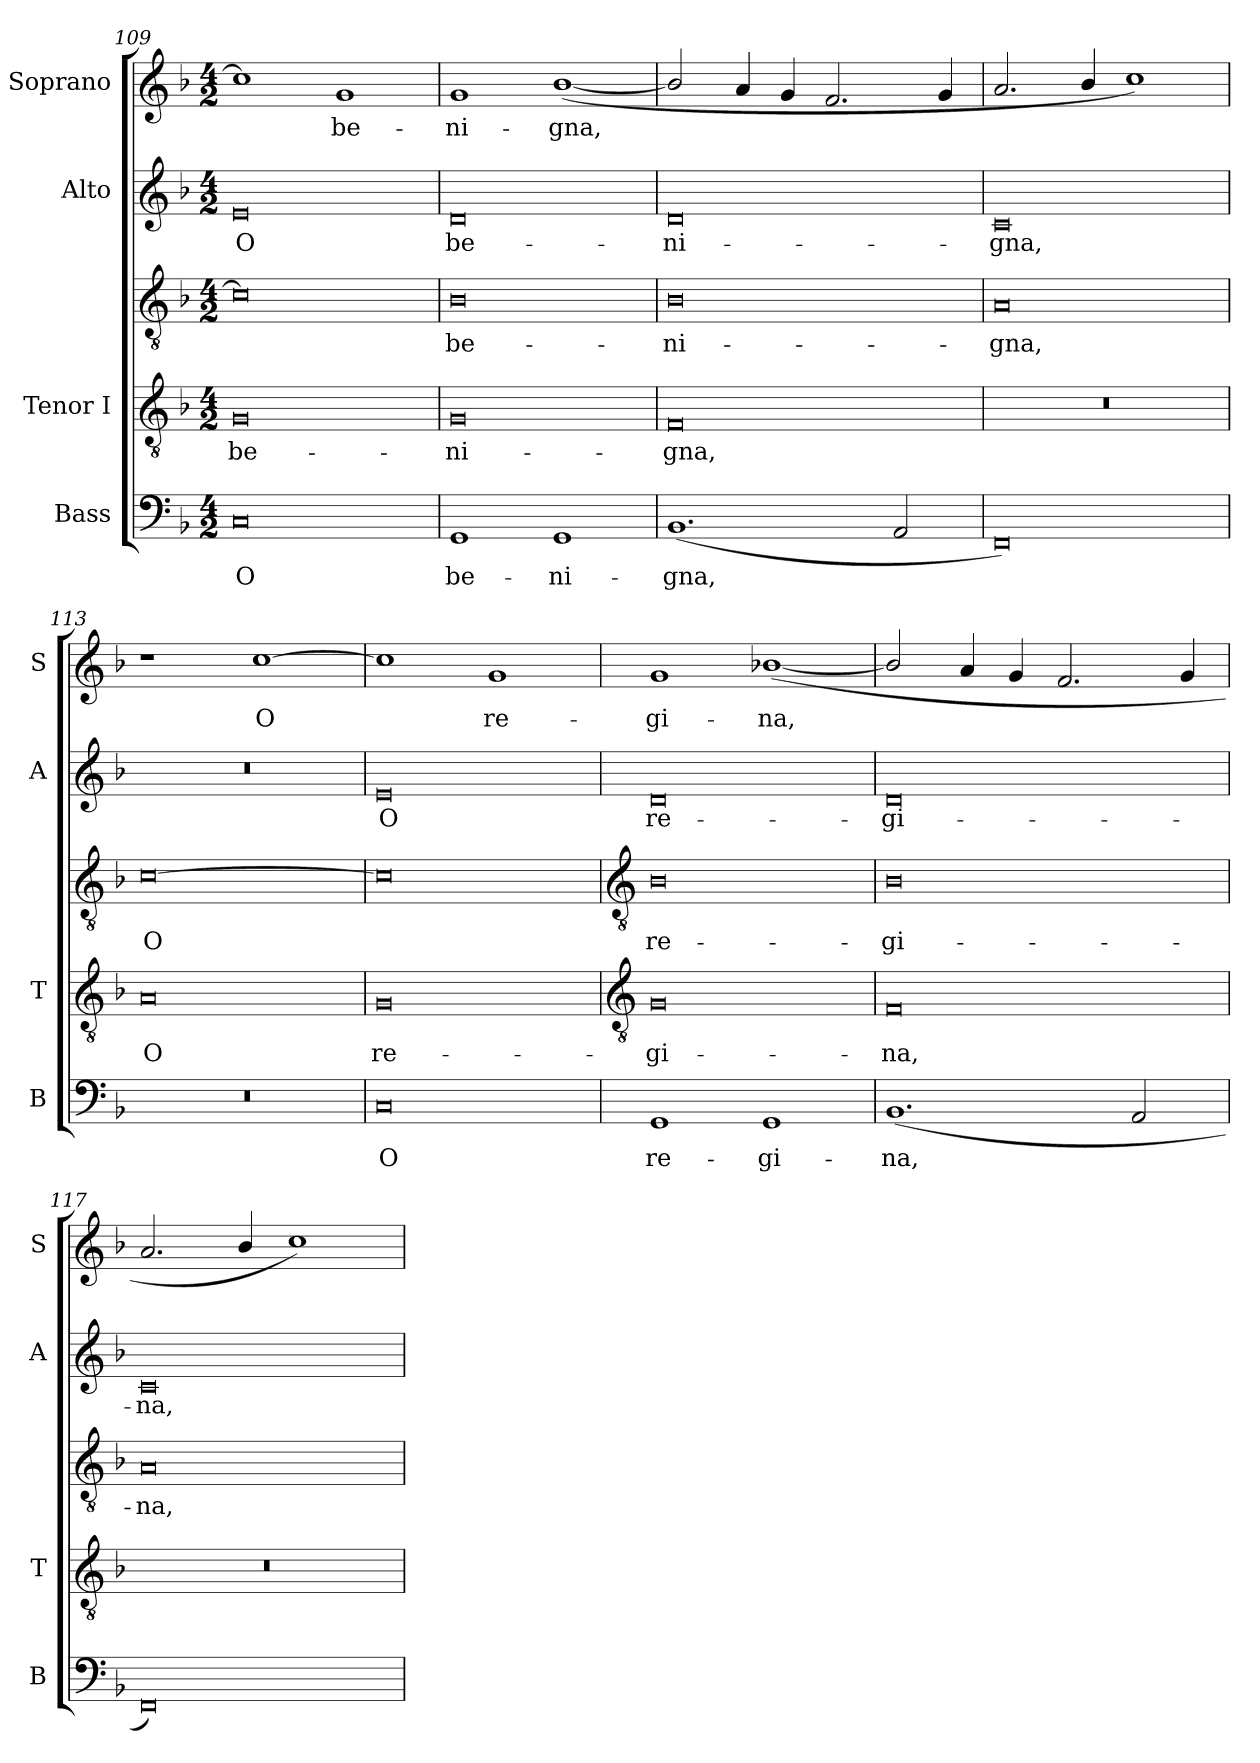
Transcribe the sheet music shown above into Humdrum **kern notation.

**kern	**text	**kern	**text	**kern	**text	**kern	**text	**kern	**text
*part4	*part4	*part3	*part3	*part3	*part3	*part2	*part2	*part1	*part1
*staff5	*staff5	*staff4	*staff4	*staff3	*staff3	*staff2	*staff2	*staff1	*staff1
*I"Bass	*	*I"Tenor I	*	*	*	*I"Alto	*	*I"Soprano	*
*I'B	*	*I'T	*	*	*	*I'A	*	*I'S	*
*clefF4	*	*clefGv2	*	*clefGv2	*	*clefG2	*	*clefG2	*
*k[b-]	*	*k[b-]	*	*k[b-]	*	*k[b-]	*	*k[b-]	*
*F:	*	*F:	*	*F:	*	*F:	*	*F:	*
*M4/2	*	*M4/2	*	*M4/2	*	*M4/2	*	*M4/2	*
=109	=109	=109	=109	=109	=109	=109	=109	=109	=109
!	!LO:LY:b	!	!LO:LY:b	!	!	!	!LO:LY:b	!	!
0C	O	0G	be-	0c]	.	0e	O	1cc]	.
!	!	!	!	!	!	!	!	!	!LO:LY:b
.	.	.	.	.	.	.	.	1g	be-
=110	=110	=110	=110	=110	=110	=110	=110	=110	=110
!	!LO:LY:b	!	!LO:LY:b	!	!LO:LY:b	!	!LO:LY:b	!	!LO:LY:b
1GG	be-	0G	-ni-	0B-	-be-	0d	be-	1g	-ni-
!	!LO:LY:b	!	!	!	!	!	!	!	!LO:LY:b
1GG	-ni-	.	.	.	.	.	.	(<[1b-/	-gna,
=111	=111	=111	=111	=111	=111	=111	=111	=111	=111
!	!LO:LY:b	!	!LO:LY:b	!	!LO:LY:b	!	!LO:LY:b	!	!
(<1.BB-	-gna,	0F	-gna,	0B-	-ni-	0d	-ni-	2b-/]	.
.	.	.	.	.	.	.	.	4a	.
.	.	.	.	.	.	.	.	4g	.
.	.	.	.	.	.	.	.	2.f	.
2AA	.	.	.	.	.	.	.	.	.
.	.	.	.	.	.	.	.	4g	.
=112	=112	=112	=112	=112	=112	=112	=112	=112	=112
!	!	!	!	!	!LO:LY:b	!	!LO:LY:b	!	!
0FF)	.	0r	.	0A	gna,	0c	-gna,	2.a	.
.	.	.	.	.	.	.	.	4b-/	.
.	.	.	.	.	.	.	.	1cc/)	.
=113	=113	=113	=113	=113	=113	=113	=113	=113	=113
!	!	!	!LO:LY:b	!	!LO:LY:b	!	!	!	!
0r	.	0A	O	[0c	O	0r	.	1r	.
!	!	!	!	!	!	!	!	!	!LO:LY:b
.	.	.	.	.	.	.	.	[1cc	O
=114	=114	=114	=114	=114	=114	=114	=114	=114	=114
!	!LO:LY:b	!	!LO:LY:b	!	!	!	!LO:LY:b	!	!
0C	O	0G	re-	0c]	.	0e	O	1cc]	.
!	!	!	!	!	!	!	!	!	!LO:LY:b
.	.	.	.	.	.	.	.	1g	re-
!!LO:LB:g=z
=115	=115	=115	=115	=115	=115	=115	=115	=115	=115
*	*	*clefGv2	*	*clefGv2	*	*	*	*	*
!	!LO:LY:b	!	!LO:LY:b	!	!LO:LY:b	!	!LO:LY:b	!	!LO:LY:b
1GG	re-	0G	-gi-	0B-	-re-	0d	re-	1g	-gi-
!	!LO:LY:b	!	!	!	!	!	!	!	!LO:LY:b
1GG	-gi-	.	.	.	.	.	.	(<[1b-X/	-na,
=116	=116	=116	=116	=116	=116	=116	=116	=116	=116
!	!LO:LY:b	!	!LO:LY:b	!	!LO:LY:b	!	!LO:LY:b	!	!
(<1.BB-	-na,	0F	-na,	0B-	-gi-	0d	-gi-	2b-/]	.
.	.	.	.	.	.	.	.	4a	.
.	.	.	.	.	.	.	.	4g	.
.	.	.	.	.	.	.	.	2.f	.
2AA	.	.	.	.	.	.	.	.	.
.	.	.	.	.	.	.	.	4g	.
=117	=117	=117	=117	=117	=117	=117	=117	=117	=117
!	!	!	!	!	!LO:LY:b	!	!LO:LY:b	!	!
0FF)	.	0r	.	0A	na,	0c	-na,	2.a	.
.	.	.	.	.	.	.	.	4b-/	.
.	.	.	.	.	.	.	.	1cc/)	.
=	=	=	=	=	=	=	=	=	=
*-	*-	*-	*-	*-	*-	*-	*-	*-	*-
